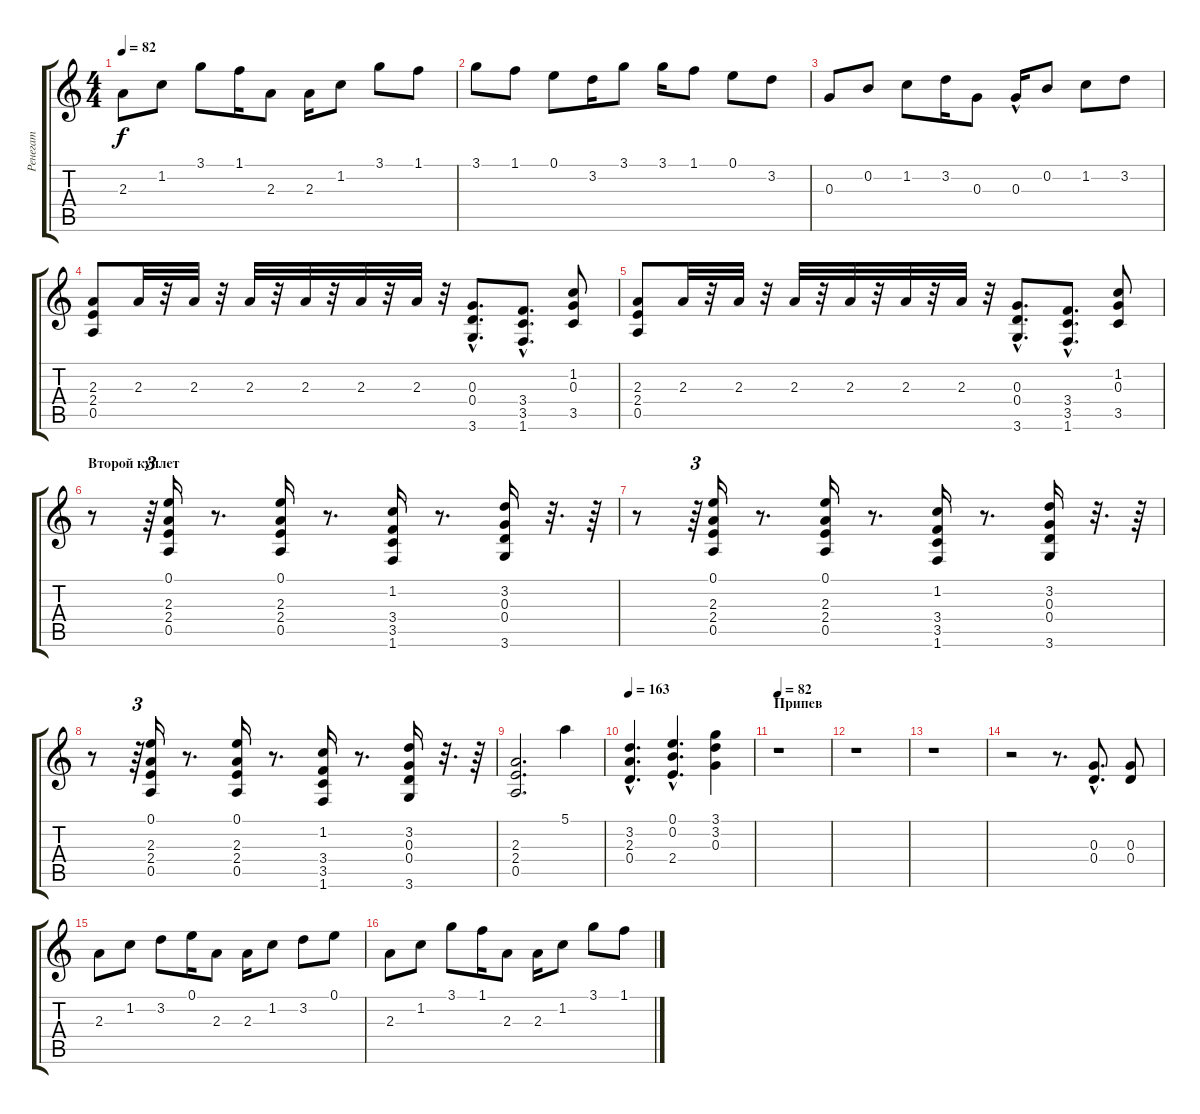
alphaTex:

\track ("Ренегат" "Ренегат") {instrument distortionguitar}
\staff {score tabs}
\tuning (E4 B3 G3 D3 A2 E2) {hide}
\ts (4 4)
\tempo 82
\clef g2
\ks c
2.3.8{dy f} 1.2.8 3.1.8 1.1.16 2.3.8 2.3.16 1.2.8 3.1.8 1.1.8 |
3.1.8 1.1.8 0.1.8 3.2.16 3.1.8 3.1.16 1.1.8 0.1.8 3.2.8 |
0.3.8 0.2.8 1.2.8 3.2.16 0.3.8 0.3{hac}.16 0.2.8 1.2.8 3.2.8 |
(2.3 2.4 0.5).8 2.3.32 r.32 2.3.32 r.32 2.3.32 r.32 2.3.32 r.32 2.3.32 r.32 2.3.32 r.32 (0.3{hac} 0.4{hac} 3.6{hac}).8{d} (3.4{hac} 3.5{hac} 1.6{hac}).8{d} (1.2 0.3 3.5).8 |
(2.3 2.4 0.5).8 2.3.32 r.32 2.3.32 r.32 2.3.32 r.32 2.3.32 r.32 2.3.32 r.32 2.3.32 r.32 (0.3{hac} 0.4{hac} 3.6{hac}).8{d} (3.4{hac} 3.5{hac} 1.6{hac}).8{d} (1.2 0.3 3.5).8 |
\section ("" "Второй куплет")
r.8 r.64{tu (3 2)} (0.1 2.3 2.4 0.5).16 r.8{d} (0.1 2.3 2.4 0.5).16 r.8{d} (1.2 3.4 3.5 1.6).16 r.8{d} (3.2 0.3 0.4 3.6).16 r.32{d} r.64 |
r.8 r.64{tu (3 2)} (0.1 2.3 2.4 0.5).16 r.8{d} (0.1 2.3 2.4 0.5).16 r.8{d} (1.2 3.4 3.5 1.6).16 r.8{d} (3.2 0.3 0.4 3.6).16 r.32{d} r.64 |
r.8 r.64{tu (3 2)} (0.1 2.3 2.4 0.5).16 r.8{d} (0.1 2.3 2.4 0.5).16 r.8{d} (1.2 3.4 3.5 1.6).16 r.8{d} (3.2 0.3 0.4 3.6).16 r.32{d} r.64 |
(2.3 2.4 0.5).2{d} 5.1.4 |
\tempo 163
(3.2{hac} 2.3{hac} 0.4{hac}).4{d} (0.1{hac} 0.2{hac} 2.4{hac}).4{d} (3.1 3.2 0.3).4 |
\section ("" "Припев")
\tempo 82
r.1 |
r.1 |
r.1 |
r.2 r.8{d} (0.3{hac} 0.4{hac}).8{d} (0.3 0.4).8 |
2.3.8 1.2.8 3.2.8 0.1.16 2.3.8 2.3.16 1.2.8 3.2.8 0.1.8 |
2.3.8 1.2.8 3.1.8 1.1.16 2.3.8 2.3.16 1.2.8 3.1.8 1.1.8
